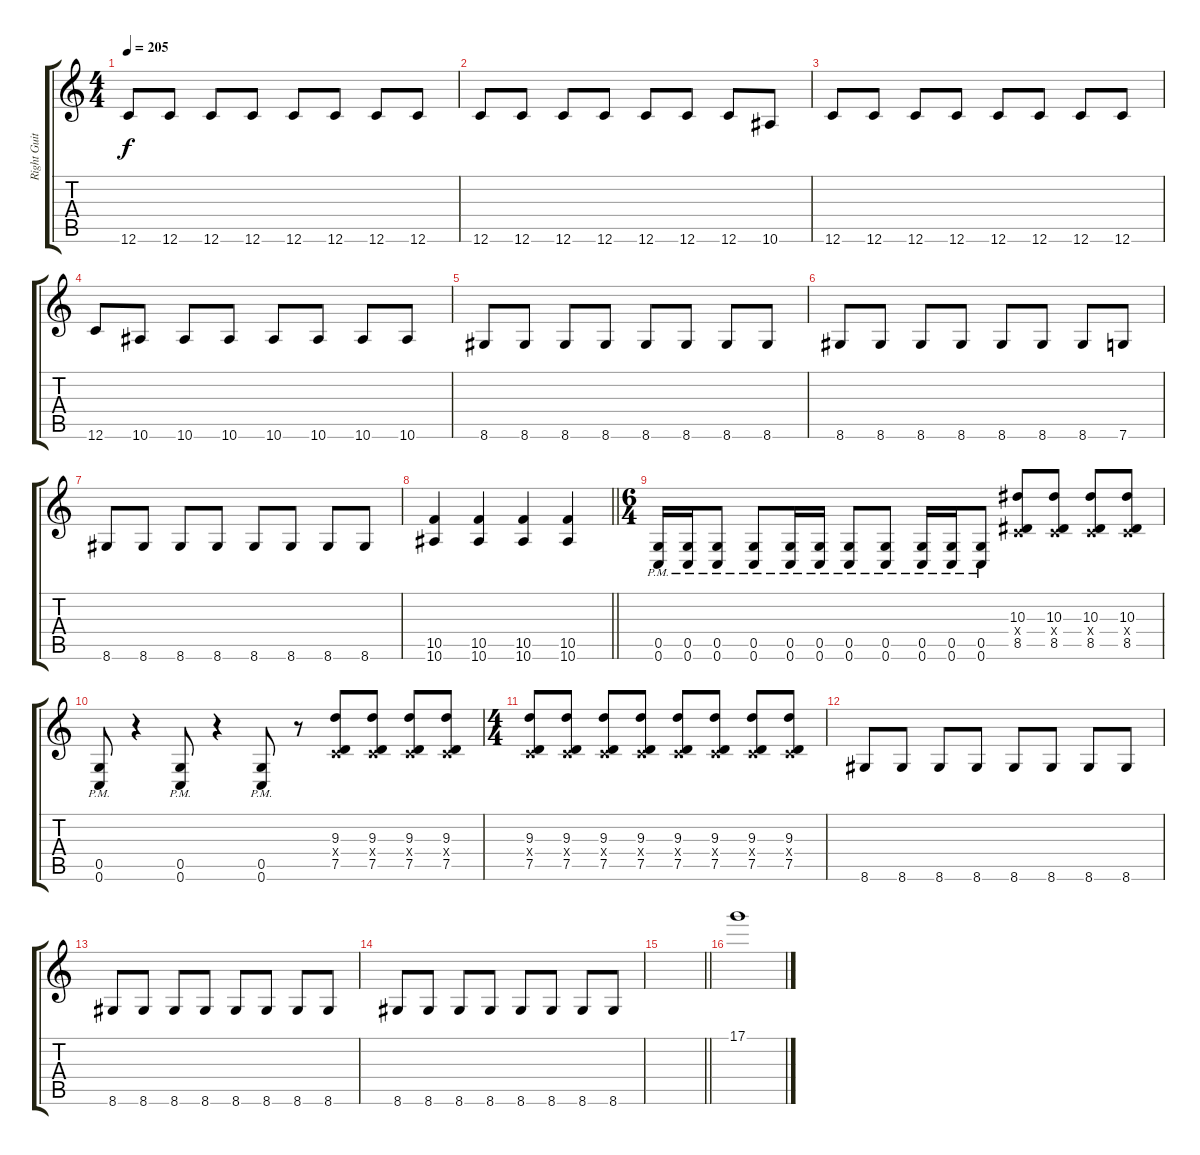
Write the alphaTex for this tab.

\track ("Right Guitar" "Right Guit") {instrument distortionguitar}
\staff {score tabs}
\tuning (D4 A3 F3 C3 G2 C2) {hide}
\ts (4 4)
\tempo 205
\clef g2
\ks c
12.6.8{dy f} 12.6.8 12.6.8 12.6.8 12.6.8 12.6.8 12.6.8 12.6.8 |
12.6.8 12.6.8 12.6.8 12.6.8 12.6.8 12.6.8 12.6.8 10.6.8 |
12.6.8 12.6.8 12.6.8 12.6.8 12.6.8 12.6.8 12.6.8 12.6.8 |
12.6.8 10.6.8 10.6.8 10.6.8 10.6.8 10.6.8 10.6.8 10.6.8 |
8.6.8 8.6.8 8.6.8 8.6.8 8.6.8 8.6.8 8.6.8 8.6.8 |
8.6.8 8.6.8 8.6.8 8.6.8 8.6.8 8.6.8 8.6.8 7.6.8 |
8.6.8 8.6.8 8.6.8 8.6.8 8.6.8 8.6.8 8.6.8 8.6.8 |
\barLineRight lightlight
(10.5 10.6).4 (10.5 10.6).4 (10.5 10.6).4 (10.5 10.6).4 |
\ts (6 4)
(0.5{pm} 0.6{pm}).16{balance 16} (0.5{pm} 0.6{pm}).16 (0.5{pm} 0.6{pm}).8 (0.5{pm} 0.6{pm}).8 (0.5{pm} 0.6{pm}).16 (0.5{pm} 0.6{pm}).16 (0.5{pm} 0.6{pm}).8 (0.5{pm} 0.6{pm}).8 (0.5{pm} 0.6{pm}).16 (0.5{pm} 0.6{pm}).16 (0.5{pm} 0.6{pm}).8 (10.3 0.4{x} 8.5).8 (10.3 0.4{x} 8.5).8 (10.3 0.4{x} 8.5).8 (10.3 0.4{x} 8.5).8 |
(0.5{pm} 0.6{pm}).8 r.4 (0.5{pm} 0.6{pm}).8 r.4 (0.5{pm} 0.6{pm}).8 r.8 (9.3 0.4{x} 7.5).8 (9.3 0.4{x} 7.5).8 (9.3 0.4{x} 7.5).8 (9.3 0.4{x} 7.5).8 |
\ts (4 4)
(9.3 0.4{x} 7.5).8 (9.3 0.4{x} 7.5).8 (9.3 0.4{x} 7.5).8 (9.3 0.4{x} 7.5).8 (9.3 0.4{x} 7.5).8 (9.3 0.4{x} 7.5).8 (9.3 0.4{x} 7.5).8 (9.3 0.4{x} 7.5).8 |
8.6.8 8.6.8 8.6.8 8.6.8 8.6.8 8.6.8 8.6.8 8.6.8 |
8.6.8 8.6.8 8.6.8 8.6.8 8.6.8 8.6.8 8.6.8 8.6.8 |
8.6.8 8.6.8 8.6.8 8.6.8 8.6.8 8.6.8 8.6.8 8.6.8 |
\barLineRight lightlight
|
17.1.1{balance 8 instrument electricguitarjazz}
